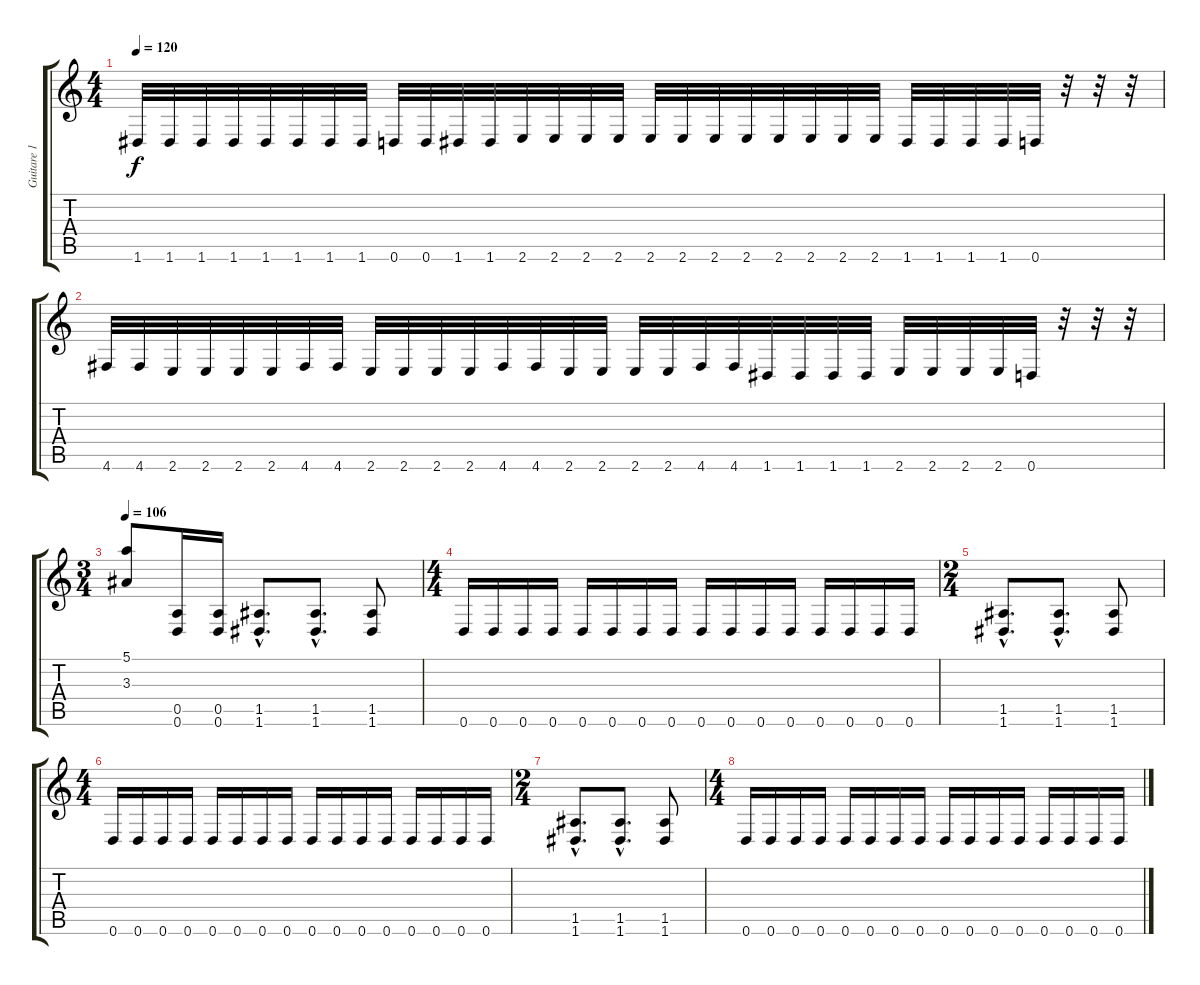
\track ("Guitare 1" "Guitare 1") {instrument distortionguitar}
\staff {score tabs}
\tuning (E4 B3 G3 D3 A2 D2) {hide}
\ts (4 4)
\tempo 120
\clef g2
\ks c
1.6.32{dy f} 1.6.32 1.6.32 1.6.32 1.6.32 1.6.32 1.6.32 1.6.32 0.6.32 0.6.32 1.6.32 1.6.32 2.6.32 2.6.32 2.6.32 2.6.32 2.6.32 2.6.32 2.6.32 2.6.32 2.6.32 2.6.32 2.6.32 2.6.32 1.6.32 1.6.32 1.6.32 1.6.32 0.6.32 r.32 r.32 r.32 |
4.6.32 4.6.32 2.6.32 2.6.32 2.6.32 2.6.32 4.6.32 4.6.32 2.6.32 2.6.32 2.6.32 2.6.32 4.6.32 4.6.32 2.6.32 2.6.32 2.6.32 2.6.32 4.6.32 4.6.32 1.6.32 1.6.32 1.6.32 1.6.32 2.6.32 2.6.32 2.6.32 2.6.32 0.6.32 r.32 r.32 r.32 |
\ts (3 4)
\tempo 106
(5.1 3.3).8{balance 8} (0.5 0.6).16 (0.5 0.6).16 (1.5{hac} 1.6{hac}).8{d} (1.5{hac} 1.6{hac}).8{d} (1.5 1.6).8 |
\ts (4 4)
0.6.16 0.6.16 0.6.16 0.6.16 0.6.16 0.6.16 0.6.16 0.6.16 0.6.16 0.6.16 0.6.16 0.6.16 0.6.16 0.6.16 0.6.16 0.6.16 |
\ts (2 4)
(1.5{hac} 1.6{hac}).8{d} (1.5{hac} 1.6{hac}).8{d} (1.5 1.6).8 |
\ts (4 4)
0.6.16 0.6.16 0.6.16 0.6.16 0.6.16 0.6.16 0.6.16 0.6.16 0.6.16 0.6.16 0.6.16 0.6.16 0.6.16 0.6.16 0.6.16 0.6.16 |
\ts (2 4)
(1.5{hac} 1.6{hac}).8{d} (1.5{hac} 1.6{hac}).8{d} (1.5 1.6).8 |
\ts (4 4)
0.6.16 0.6.16 0.6.16 0.6.16 0.6.16 0.6.16 0.6.16 0.6.16 0.6.16 0.6.16 0.6.16 0.6.16 0.6.16 0.6.16 0.6.16 0.6.16
